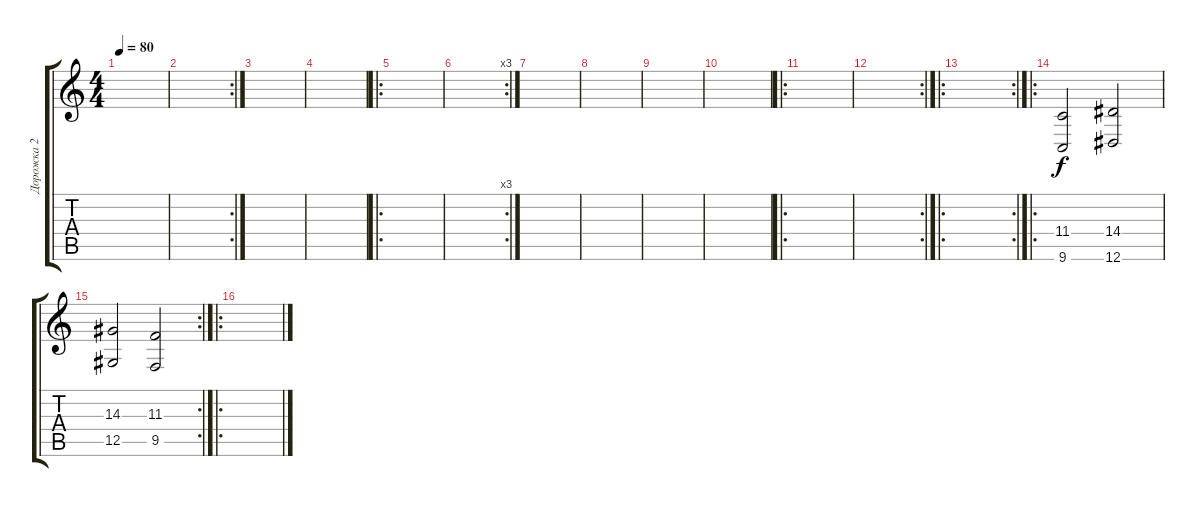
\track ("Дорожка 2" "Дорожка 2") {instrument choiraahs}
\staff {score tabs}
\tuning (Eb4 Bb3 Gb3 Db3 Ab2 Eb2) {hide}
\ts (4 4)
\tempo 80
\clef g2
\ks c
|
\rc 2
|
|
|
\ro
|
\rc 3
|
|
|
|
|
\ro
|
\rc 2
|
\ro
\rc 2
|
\ro
(11.4 9.6).2 (14.4 12.6).2 |
\rc 2
(14.3 12.5).2 (11.3 9.5).2 |
\ro
